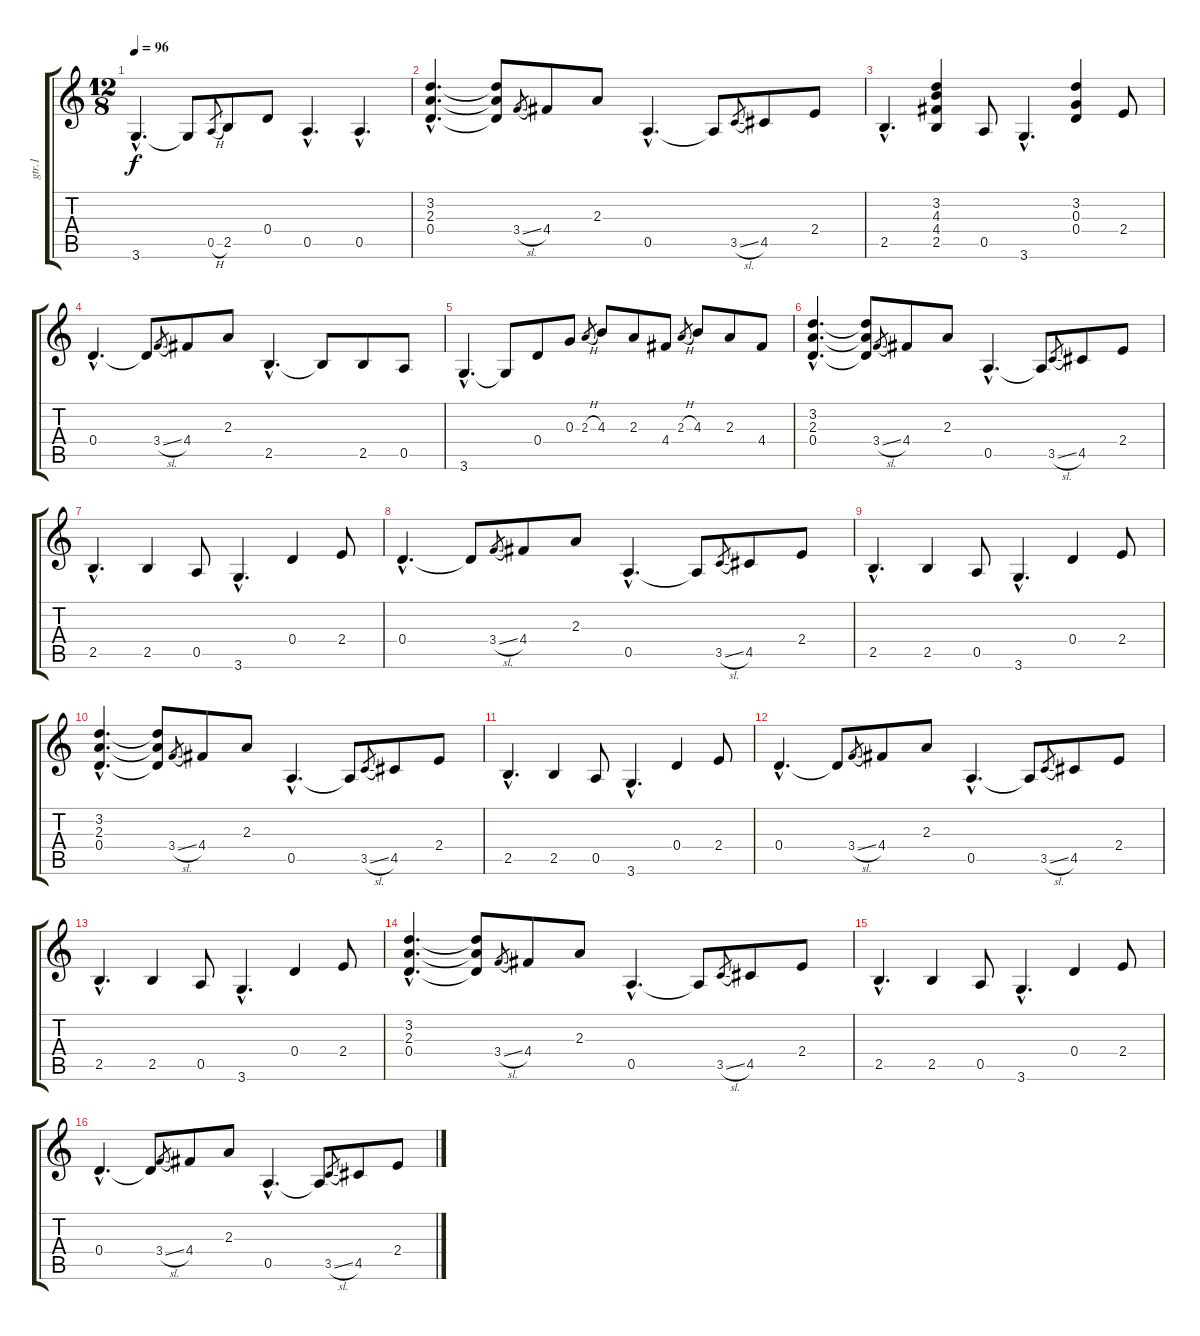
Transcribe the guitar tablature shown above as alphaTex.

\track ("gtr.1" "gtr.1") {instrument distortionguitar}
\staff {score tabs}
\tuning (E4 B3 G3 D3 A2 E2) {hide}
\ts (12 8)
\tempo 96
\clef g2
\ks c
3.6{hac}.4{d dy f} 3.6{t}.8 0.5{h}.8{gr} 2.5.8 0.4.8 0.5{hac}.4{d} 0.5{hac}.4{d} |
(3.2{hac} 2.3{hac} 0.4{hac}).4{d} (3.2{t} 2.3{t} 0.4{t}).8 3.4{sl}.8{gr} 4.4.8 2.3.8 0.5{hac}.4{d} 0.5{t}.8 3.5{sl}.8{gr} 4.5.8 2.4.8 |
2.5{hac}.4{d} (3.2 4.3 4.4 2.5).4 0.5.8 3.6{hac}.4{d} (3.2 0.3 0.4).4 2.4.8 |
0.4{hac}.4{d} 0.4{t}.8 3.4{sl}.8{gr} 4.4.8 2.3.8 2.5{hac}.4{d} 2.5{t}.8 2.5.8 0.5.8 |
3.6{hac}.4{d} 3.6{t}.8 0.4.8 0.3.8 2.3{h}.8{gr} 4.3.8 2.3.8 4.4.8 2.3{h}.8{gr} 4.3.8 2.3.8 4.4.8 |
(3.2{hac} 2.3{hac} 0.4{hac}).4{d} (3.2{t} 2.3{t} 0.4{t}).8 3.4{sl}.8{gr} 4.4.8 2.3.8 0.5{hac}.4{d} 0.5{t}.8 3.5{sl}.8{gr} 4.5.8 2.4.8 |
2.5{hac}.4{d} 2.5.4 0.5.8 3.6{hac}.4{d} 0.4.4 2.4.8 |
0.4{hac}.4{d} 0.4{t}.8 3.4{sl}.8{gr} 4.4.8 2.3.8 0.5{hac}.4{d} 0.5{t}.8 3.5{sl}.8{gr} 4.5.8 2.4.8 |
2.5{hac}.4{d} 2.5.4 0.5.8 3.6{hac}.4{d} 0.4.4 2.4.8 |
(3.2{hac} 2.3{hac} 0.4{hac}).4{d} (3.2{t} 2.3{t} 0.4{t}).8 3.4{sl}.8{gr} 4.4.8 2.3.8 0.5{hac}.4{d} 0.5{t}.8 3.5{sl}.8{gr} 4.5.8 2.4.8 |
2.5{hac}.4{d} 2.5.4 0.5.8 3.6{hac}.4{d} 0.4.4 2.4.8 |
0.4{hac}.4{d} 0.4{t}.8 3.4{sl}.8{gr} 4.4.8 2.3.8 0.5{hac}.4{d} 0.5{t}.8 3.5{sl}.8{gr} 4.5.8 2.4.8 |
2.5{hac}.4{d} 2.5.4 0.5.8 3.6{hac}.4{d} 0.4.4 2.4.8 |
(3.2{hac} 2.3{hac} 0.4{hac}).4{d} (3.2{t} 2.3{t} 0.4{t}).8 3.4{sl}.8{gr} 4.4.8 2.3.8 0.5{hac}.4{d} 0.5{t}.8 3.5{sl}.8{gr} 4.5.8 2.4.8 |
2.5{hac}.4{d} 2.5.4 0.5.8 3.6{hac}.4{d} 0.4.4 2.4.8 |
0.4{hac}.4{d} 0.4{t}.8 3.4{sl}.8{gr} 4.4.8 2.3.8 0.5{hac}.4{d} 0.5{t}.8 3.5{sl}.8{gr} 4.5.8 2.4.8
